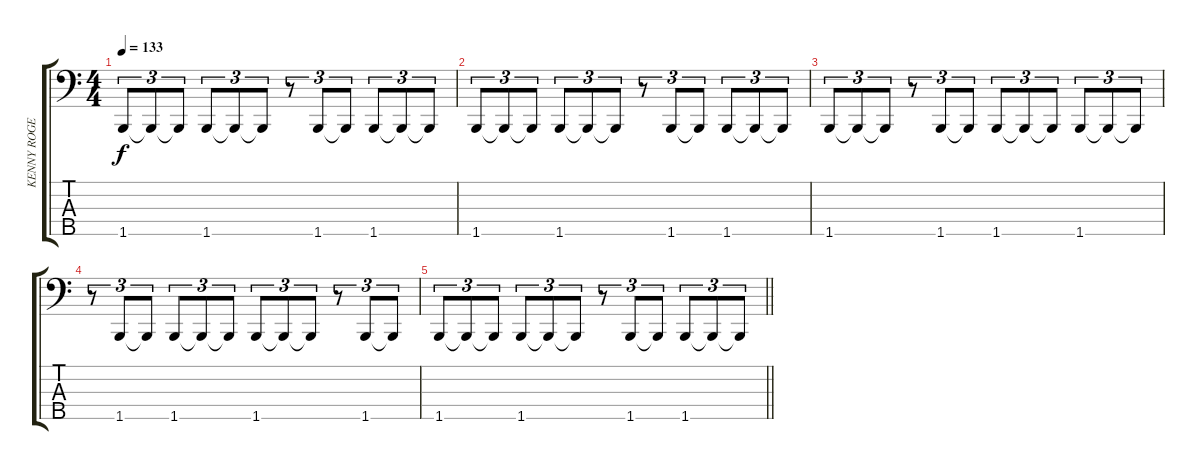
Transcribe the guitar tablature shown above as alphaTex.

\track ("KENNY ROGERS " "KENNY ROGE") {instrument slapbass2}
\staff {score tabs}
\tuning (Gb2 Db2 Ab1 Eb1 Bb0) {hide}
\ts (4 4)
\tempo 133
\clef f4
\ks c
1.5.8{tu (3 2) dy f} 1.5{t}.8{tu (3 2)} 1.5{t}.8{tu (3 2)} 1.5.8{tu (3 2)} 1.5{t}.8{tu (3 2)} 1.5{t}.8{tu (3 2)} r.8{tu (3 2)} 1.5.8{tu (3 2)} 1.5{t}.8{tu (3 2)} 1.5.8{tu (3 2)} 1.5{t}.8{tu (3 2)} 1.5{t}.8{tu (3 2)} |
1.5.8{tu (3 2)} 1.5{t}.8{tu (3 2)} 1.5{t}.8{tu (3 2)} 1.5.8{tu (3 2)} 1.5{t}.8{tu (3 2)} 1.5{t}.8{tu (3 2)} r.8{tu (3 2)} 1.5.8{tu (3 2)} 1.5{t}.8{tu (3 2)} 1.5.8{tu (3 2)} 1.5{t}.8{tu (3 2)} 1.5{t}.8{tu (3 2)} |
1.5.8{tu (3 2)} 1.5{t}.8{tu (3 2)} 1.5{t}.8{tu (3 2)} r.8{tu (3 2)} 1.5.8{tu (3 2)} 1.5{t}.8{tu (3 2)} 1.5.8{tu (3 2)} 1.5{t}.8{tu (3 2)} 1.5{t}.8{tu (3 2)} 1.5.8{tu (3 2)} 1.5{t}.8{tu (3 2)} 1.5{t}.8{tu (3 2)} |
r.8{tu (3 2)} 1.5.8{tu (3 2)} 1.5{t}.8{tu (3 2)} 1.5.8{tu (3 2)} 1.5{t}.8{tu (3 2)} 1.5{t}.8{tu (3 2)} 1.5.8{tu (3 2)} 1.5{t}.8{tu (3 2)} 1.5{t}.8{tu (3 2)} r.8{tu (3 2)} 1.5.8{tu (3 2)} 1.5{t}.8{tu (3 2)} |
\barLineRight lightlight
1.5.8{tu (3 2)} 1.5{t}.8{tu (3 2)} 1.5{t}.8{tu (3 2)} 1.5.8{tu (3 2)} 1.5{t}.8{tu (3 2)} 1.5{t}.8{tu (3 2)} r.8{tu (3 2)} 1.5.8{tu (3 2)} 1.5{t}.8{tu (3 2)} 1.5.8{tu (3 2)} 1.5{t}.8{tu (3 2)} 1.5{t}.8{tu (3 2)}
